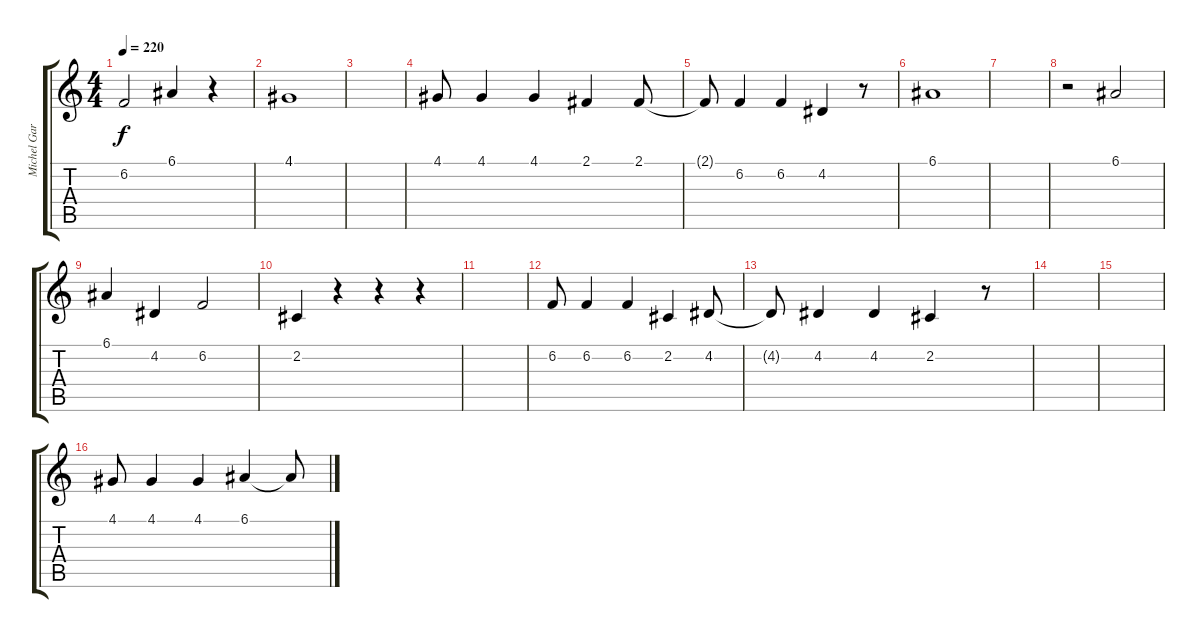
\track ("Michel Garcia" "Michel Gar") {instrument clarinet}
\staff {score tabs}
\tuning (E4 B3 G3 D3 A2 E2) {hide}
\ts (4 4)
\tempo 220
\clef g2
\ks c
6.2.2{dy f} 6.1.4 r.4 |
4.1.1 |
|
4.1.8 4.1.4 4.1.4 2.1.4 2.1.8 |
2.1{t}.8 6.2.4 6.2.4 4.2.4 r.8 |
6.1.1 |
|
r.2 6.1.2 |
6.1.4 4.2.4 6.2.2 |
2.2.4 r.4 r.4 r.4 |
|
6.2.8 6.2.4 6.2.4 2.2.4 4.2.8 |
4.2{t}.8 4.2.4 4.2.4 2.2.4 r.8 |
|
|
4.1.8 4.1.4 4.1.4 6.1.4 6.1{t}.8
